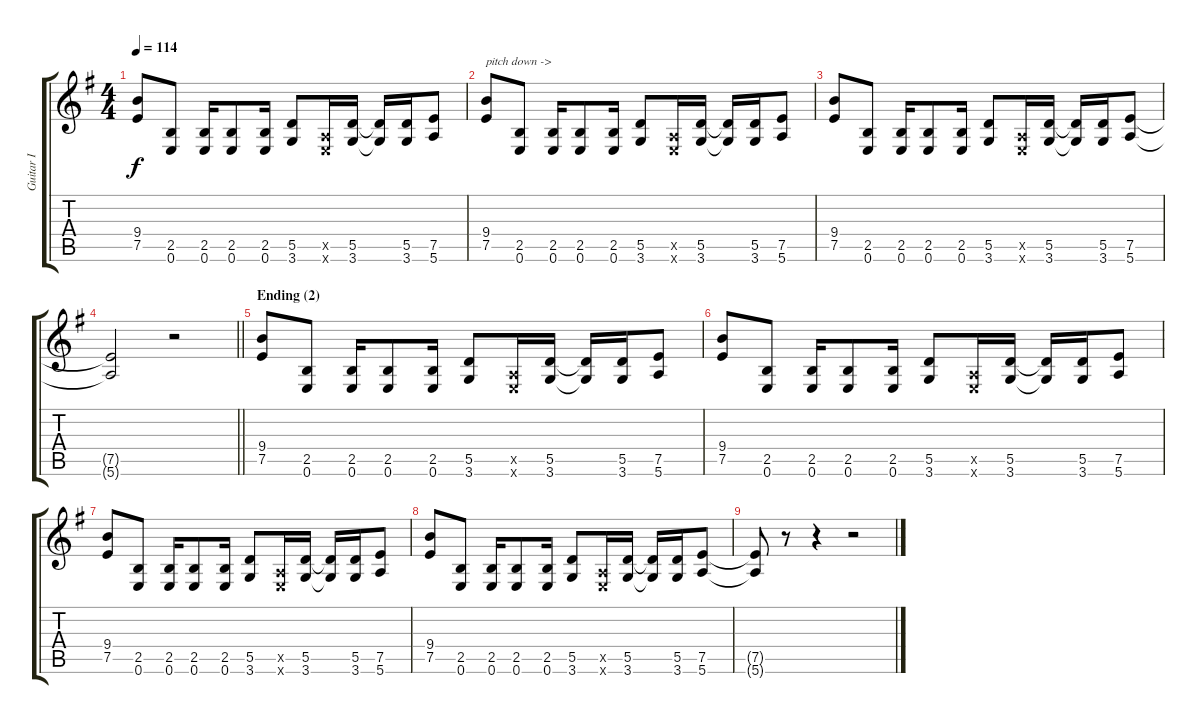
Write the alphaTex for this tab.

\track ("Guitar I" "Guitar I") {instrument distortionguitar}
\staff {score tabs}
\tuning (E4 B3 G3 D3 A2 E2) {hide}
\ts (4 4)
\tempo 114
\clef g2
\ks eminor
(9.4 7.5).8{dy f} (2.5 0.6).8 (2.5 0.6).16 (2.5 0.6).8 (2.5 0.6).16 (5.5 3.6).8 (0.5{x} 0.6{x}).16 (5.5 3.6).16 (5.5{t} 3.6{t}).16 (5.5 3.6).16 (7.5 5.6).8 |
(9.4 7.5).8{txt "pitch down ->"} (2.5 0.6).8 (2.5 0.6).16 (2.5 0.6).8 (2.5 0.6).16 (5.5 3.6).8 (0.5{x} 0.6{x}).16 (5.5 3.6).16 (5.5{t} 3.6{t}).16 (5.5 3.6).16 (7.5 5.6).8 |
(9.4 7.5).8 (2.5 0.6).8 (2.5 0.6).16 (2.5 0.6).8 (2.5 0.6).16 (5.5 3.6).8 (0.5{x} 0.6{x}).16 (5.5 3.6).16 (5.5{t} 3.6{t}).16 (5.5 3.6).16 (7.5 5.6).8 |
\barLineRight lightlight
(7.5{t} 5.6{t}).2 r.2 |
\section ("" "Ending (2)")
(9.4 7.5).8 (2.5 0.6).8 (2.5 0.6).16 (2.5 0.6).8 (2.5 0.6).16 (5.5 3.6).8 (0.5{x} 0.6{x}).16 (5.5 3.6).16 (5.5{t} 3.6{t}).16 (5.5 3.6).16 (7.5 5.6).8 |
(9.4 7.5).8 (2.5 0.6).8 (2.5 0.6).16 (2.5 0.6).8 (2.5 0.6).16 (5.5 3.6).8 (0.5{x} 0.6{x}).16 (5.5 3.6).16 (5.5{t} 3.6{t}).16 (5.5 3.6).16 (7.5 5.6).8 |
(9.4 7.5).8 (2.5 0.6).8 (2.5 0.6).16 (2.5 0.6).8 (2.5 0.6).16 (5.5 3.6).8 (0.5{x} 0.6{x}).16 (5.5 3.6).16 (5.5{t} 3.6{t}).16 (5.5 3.6).16 (7.5 5.6).8 |
(9.4 7.5).8 (2.5 0.6).8 (2.5 0.6).16 (2.5 0.6).8 (2.5 0.6).16 (5.5 3.6).8 (0.5{x} 0.6{x}).16 (5.5 3.6).16 (5.5{t} 3.6{t}).16 (5.5 3.6).16 (7.5 5.6).8 |
(7.5{t} 5.6{t}).8 r.8 r.4 r.2
